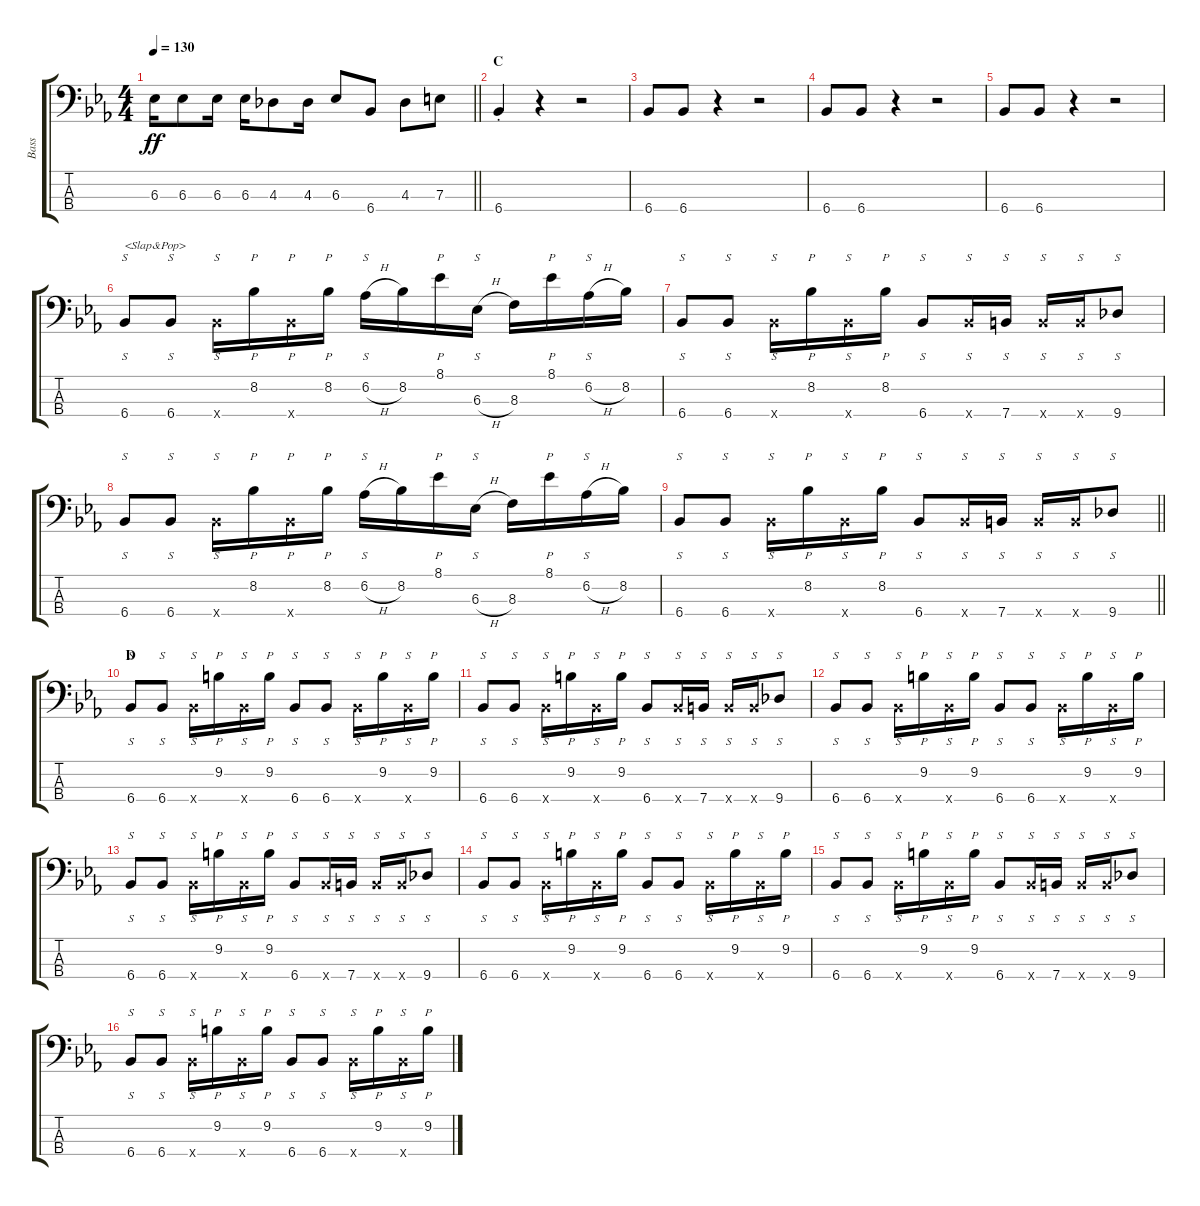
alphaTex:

\track ("Bass" "Bass") {instrument electricbassfinger}
\staff {score tabs}
\tuning (G2 D2 A1 E1) {hide}
\ts (4 4)
\tempo 130
\clef f4
\barLineRight lightlight
\ks eb
6.3.16{dy ff} 6.3.8 6.3.16 6.3.16 4.3.8 4.3.16 6.3.8 6.4.8 4.3.8 7.3.8 |
\section ("" "C")
6.4{st}.4 r.4 r.2 |
6.4.8 6.4.8 r.4 r.2 |
6.4.8 6.4.8 r.4 r.2 |
6.4.8 6.4.8 r.4 r.2 |
6.4.8{s txt "<Slap&Pop>" instrument slapbass1} 6.4.8{s} 6.4{x}.16{s} 8.2.16{p} 6.4{x}.16{p} 8.2.16{p} 6.2{h}.16{s} 8.2.16 8.1.16{p} 6.3{h}.16{s} 8.3.16 8.1.16{p} 6.2{h}.16{s} 8.2.16 |
6.4.8{s} 6.4.8{s} 6.4{x}.16{s} 8.2.16{p} 6.4{x}.16{s} 8.2.16{p} 6.4.8{s} 6.4{x}.16{s} 7.4.16{s} 7.4{x}.16{s} 7.4{x}.16{s} 9.4.8{s} |
6.4.8{s} 6.4.8{s} 6.4{x}.16{s} 8.2.16{p} 6.4{x}.16{p} 8.2.16{p} 6.2{h}.16{s} 8.2.16 8.1.16{p} 6.3{h}.16{s} 8.3.16 8.1.16{p} 6.2{h}.16{s} 8.2.16 |
\barLineRight lightlight
6.4.8{s} 6.4.8{s} 6.4{x}.16{s} 8.2.16{p} 6.4{x}.16{s} 8.2.16{p} 6.4.8{s} 6.4{x}.16{s} 7.4.16{s} 7.4{x}.16{s} 7.4{x}.16{s} 9.4.8{s} |
\section ("" "D")
6.4.8{s} 6.4.8{s} 6.4{x}.16{s} 9.2.16{p} 6.4{x}.16{s} 9.2.16{p} 6.4.8{s} 6.4.8{s} 6.4{x}.16{s} 9.2.16{p} 6.4{x}.16{s} 9.2.16{p} |
6.4.8{s} 6.4.8{s} 6.4{x}.16{s} 9.2.16{p} 6.4{x}.16{s} 9.2.16{p} 6.4.8{s} 6.4{x}.16{s} 7.4.16{s} 7.4{x}.16{s} 7.4{x}.16{s} 9.4.8{s} |
6.4.8{s} 6.4.8{s} 6.4{x}.16{s} 9.2.16{p} 6.4{x}.16{s} 9.2.16{p} 6.4.8{s} 6.4.8{s} 6.4{x}.16{s} 9.2.16{p} 6.4{x}.16{s} 9.2.16{p} |
6.4.8{s} 6.4.8{s} 6.4{x}.16{s} 9.2.16{p} 6.4{x}.16{s} 9.2.16{p} 6.4.8{s} 6.4{x}.16{s} 7.4.16{s} 7.4{x}.16{s} 7.4{x}.16{s} 9.4.8{s} |
6.4.8{s} 6.4.8{s} 6.4{x}.16{s} 9.2.16{p} 6.4{x}.16{s} 9.2.16{p} 6.4.8{s} 6.4.8{s} 6.4{x}.16{s} 9.2.16{p} 6.4{x}.16{s} 9.2.16{p} |
6.4.8{s} 6.4.8{s} 6.4{x}.16{s} 9.2.16{p} 6.4{x}.16{s} 9.2.16{p} 6.4.8{s} 6.4{x}.16{s} 7.4.16{s} 7.4{x}.16{s} 7.4{x}.16{s} 9.4.8{s} |
6.4.8{s} 6.4.8{s} 6.4{x}.16{s} 9.2.16{p} 6.4{x}.16{s} 9.2.16{p} 6.4.8{s} 6.4.8{s} 6.4{x}.16{s} 9.2.16{p} 6.4{x}.16{s} 9.2.16{p}
